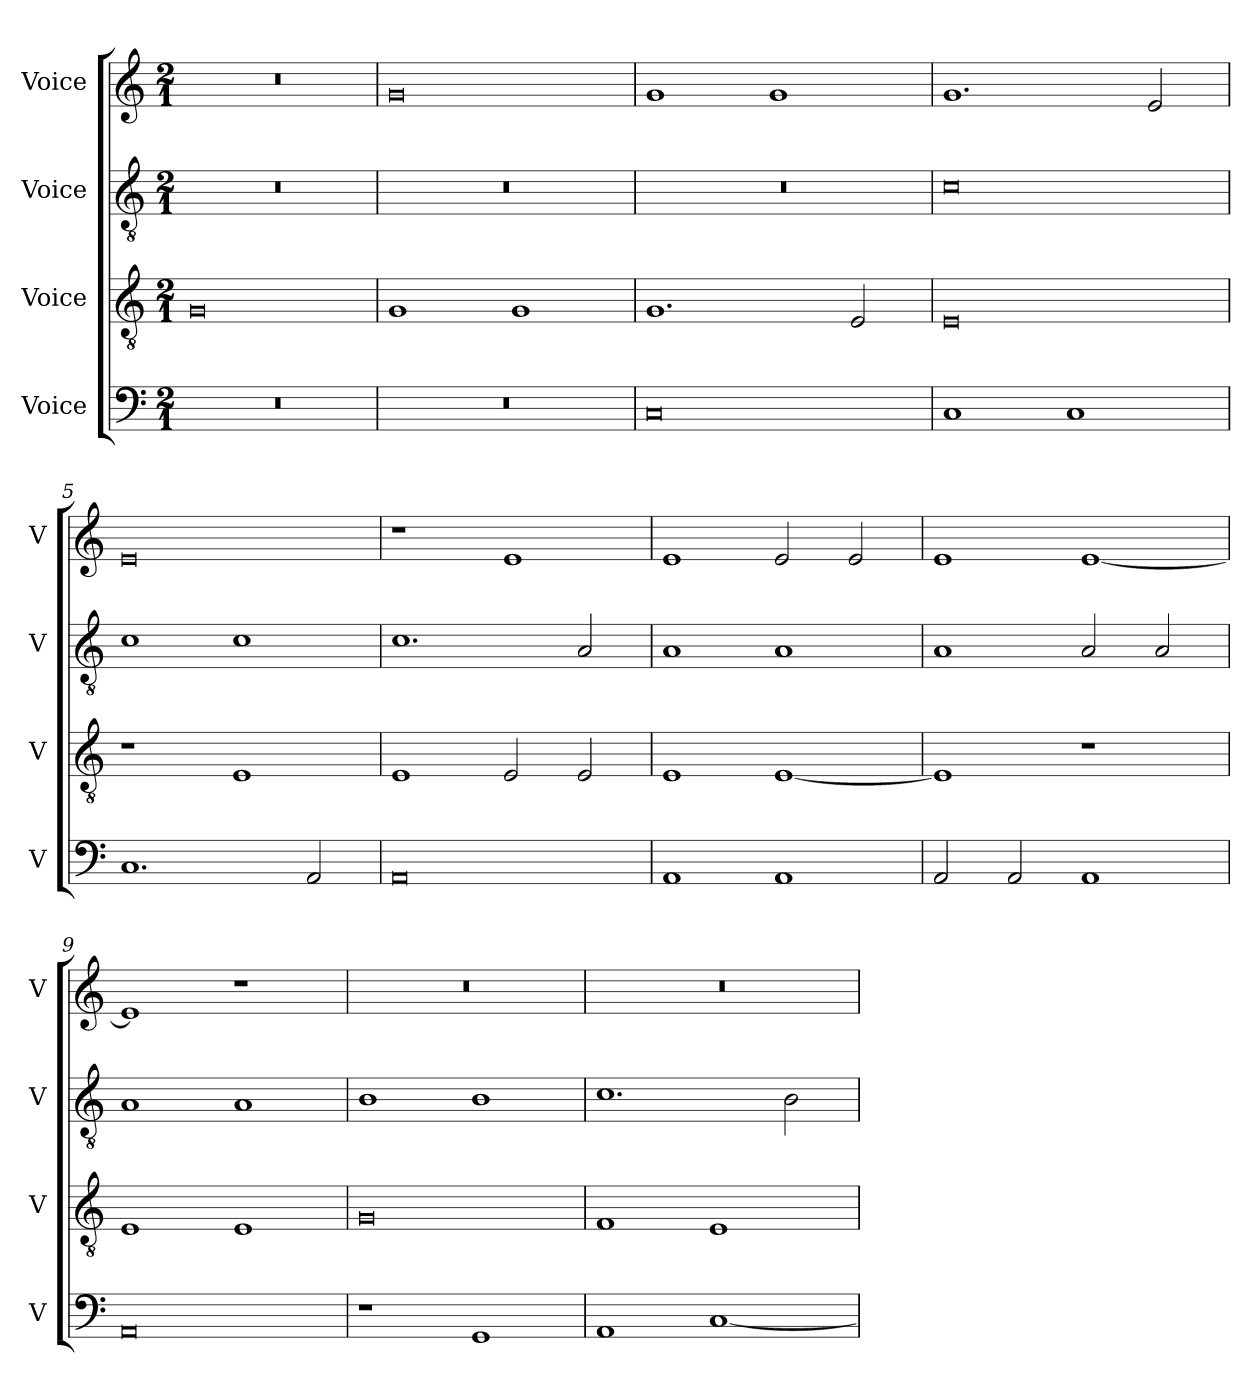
**kern	**kern	**kern	**kern
*part4	*part3	*part2	*part1
*staff4	*staff3	*staff2	*staff1
*I"Voice	*I"Voice	*I"Voice	*I"Voice
*I'V	*I'V	*I'V	*I'V
*clefF4	*clefGv2	*clefGv2	*clefG2
*k[]	*k[]	*k[]	*k[]
*M2/1	*M2/1	*M2/1	*M2/1
=1	=1	=1	=1
0r	0G	0r	0r
=2	=2	=2	=2
0r	1G	0r	0g
.	1G	.	.
=3	=3	=3	=3
0C	1.G	0r	1g
.	.	.	1g
.	2E/	.	.
=4	=4	=4	=4
1C	0E	0c	1.g
1C	.	.	.
.	.	.	2e/
=5	=5	=5	=5
1.C	1r	1c	0e
.	1E	1c	.
2AA/	.	.	.
=6	=6	=6	=6
0AA	1E	1.c	1r
.	2E/	.	1e
.	2E/	2A/	.
=7	=7	=7	=7
1AA	1E	1A	1e
1AA	[1E	1A	2e/
.	.	.	2e/
=8	=8	=8	=8
2AA/	1E]	1A	1e
2AA/	.	.	.
1AA	1r	2A/	[1e
.	.	2A/	.
=9	=9	=9	=9
0AA	1E	1A	1e]
.	1E	1A	1r
!!LO:LB:g=z
=10	=10	=10	=10
1r	0G	1B	0r
1GG	.	1B	.
=11	=11	=11	=11
1AA	1F	1.c	0r
[1C	1E	.	.
.	.	2B\	.
=	=	=	=
*-	*-	*-	*-
